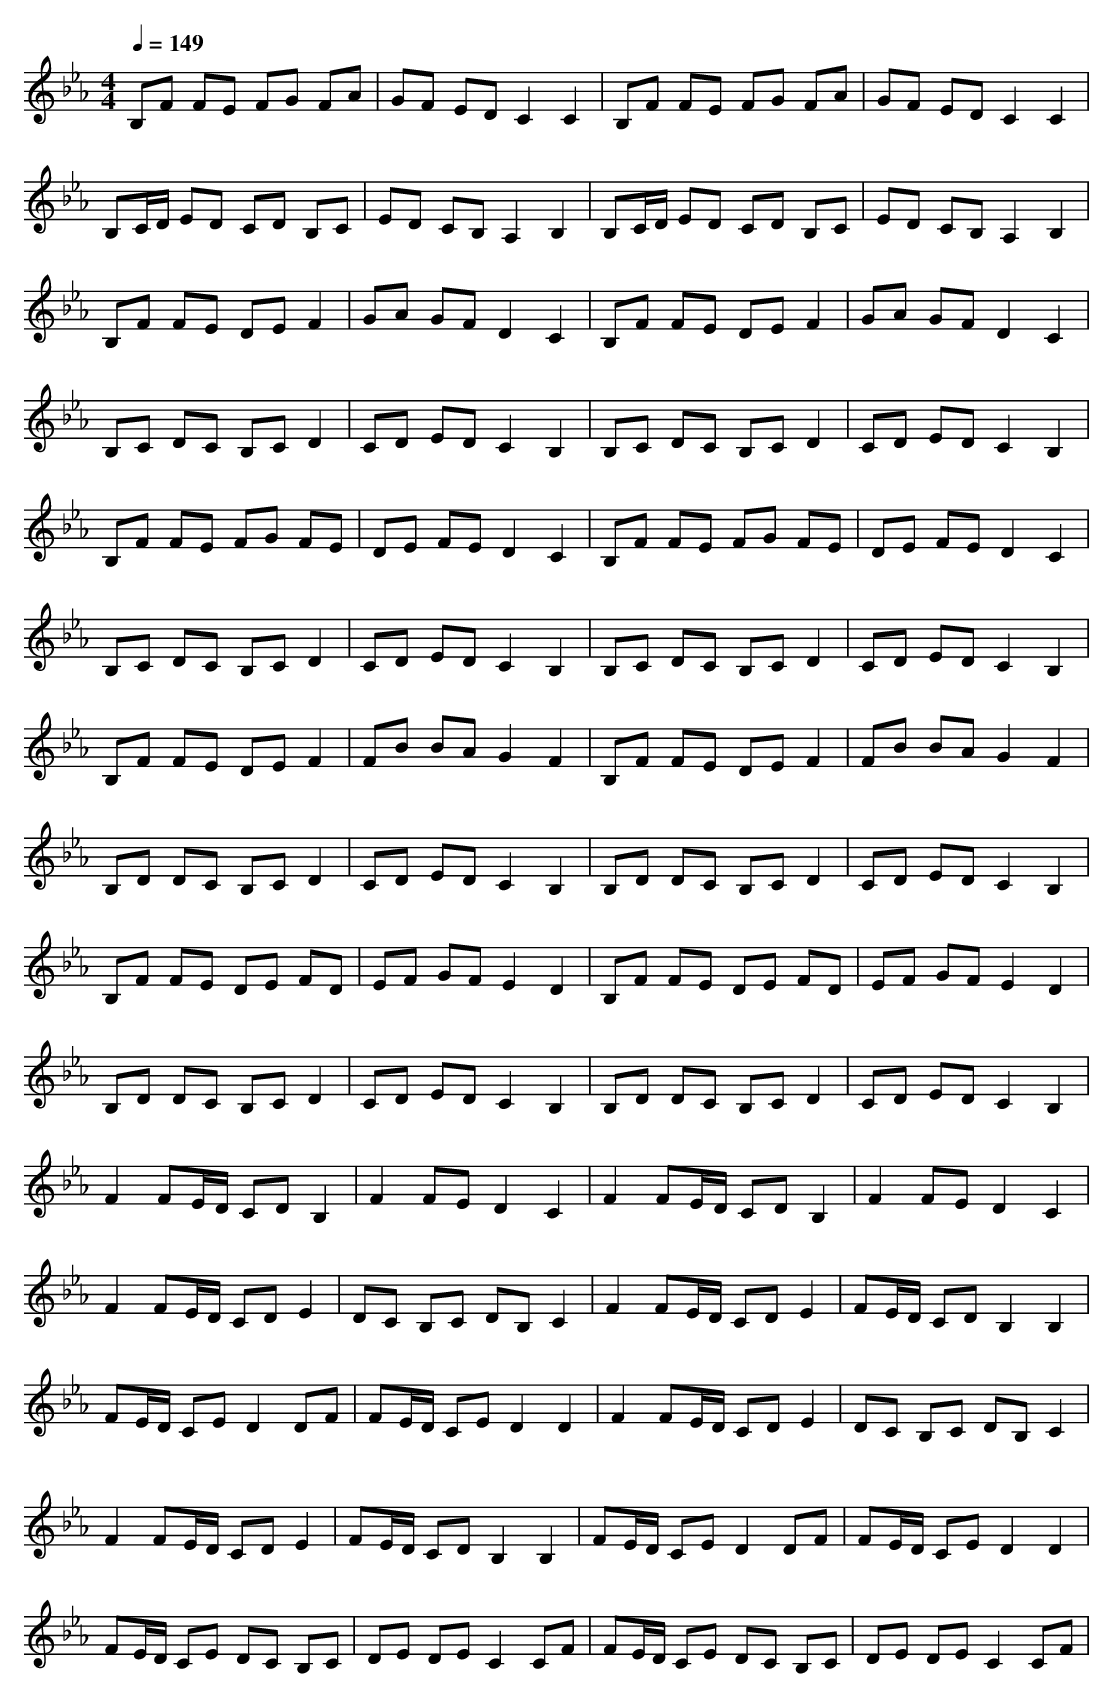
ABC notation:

X:1
T:
M: 4/4
L: 1/8
Q:1/4=149
K:Eb % 3 flats
B,F FE FG FA|GF ED C2 C2|B,F FE FG FA|GF ED C2 C2|
B,C/2D/2 ED CD B,C|ED CB, A,2 B,2|B,C/2D/2 ED CD B,C|ED CB, A,2 B,2|
B,F FE DE F2|GA GF D2 C2|B,F FE DE F2|GA GF D2 C2|
B,C DC B,C D2|CD ED C2 B,2|B,C DC B,C D2|CD ED C2 B,2|
B,F FE FG FE|DE FE D2 C2|B,F FE FG FE|DE FE D2 C2|
B,C DC B,C D2|CD ED C2 B,2|B,C DC B,C D2|CD ED C2 B,2|
B,F FE DE F2|FB BA G2 F2|B,F FE DE F2|FB BA G2 F2|
B,D DC B,C D2|CD ED C2 B,2|B,D DC B,C D2|CD ED C2 B,2|
B,F FE DE FD|EF GF E2 D2|B,F FE DE FD|EF GF E2 D2|
B,D DC B,C D2|CD ED C2 B,2|B,D DC B,C D2|CD ED C2 B,2|
F2 FE/2D/2 CD B,2|F2 FE D2 C2|F2 FE/2D/2 CD B,2|F2 FE D2 C2|
F2 FE/2D/2 CD E2|DC B,C DB, C2|F2 FE/2D/2 CD E2|FE/2D/2 CD B,2 B,2|
FE/2D/2 CE D2 DF|FE/2D/2 CE D2 D2|F2 FE/2D/2 CD E2|DC B,C DB, C2|
F2 FE/2D/2 CD E2|FE/2D/2 CD B,2 B,2|FE/2D/2 CE D2 DF|FE/2D/2 CE D2 D2|
FE/2D/2 CE DC B,C|DE DE C2 CF|FE/2D/2 CE DC B,C|DE DE C2 CF|
